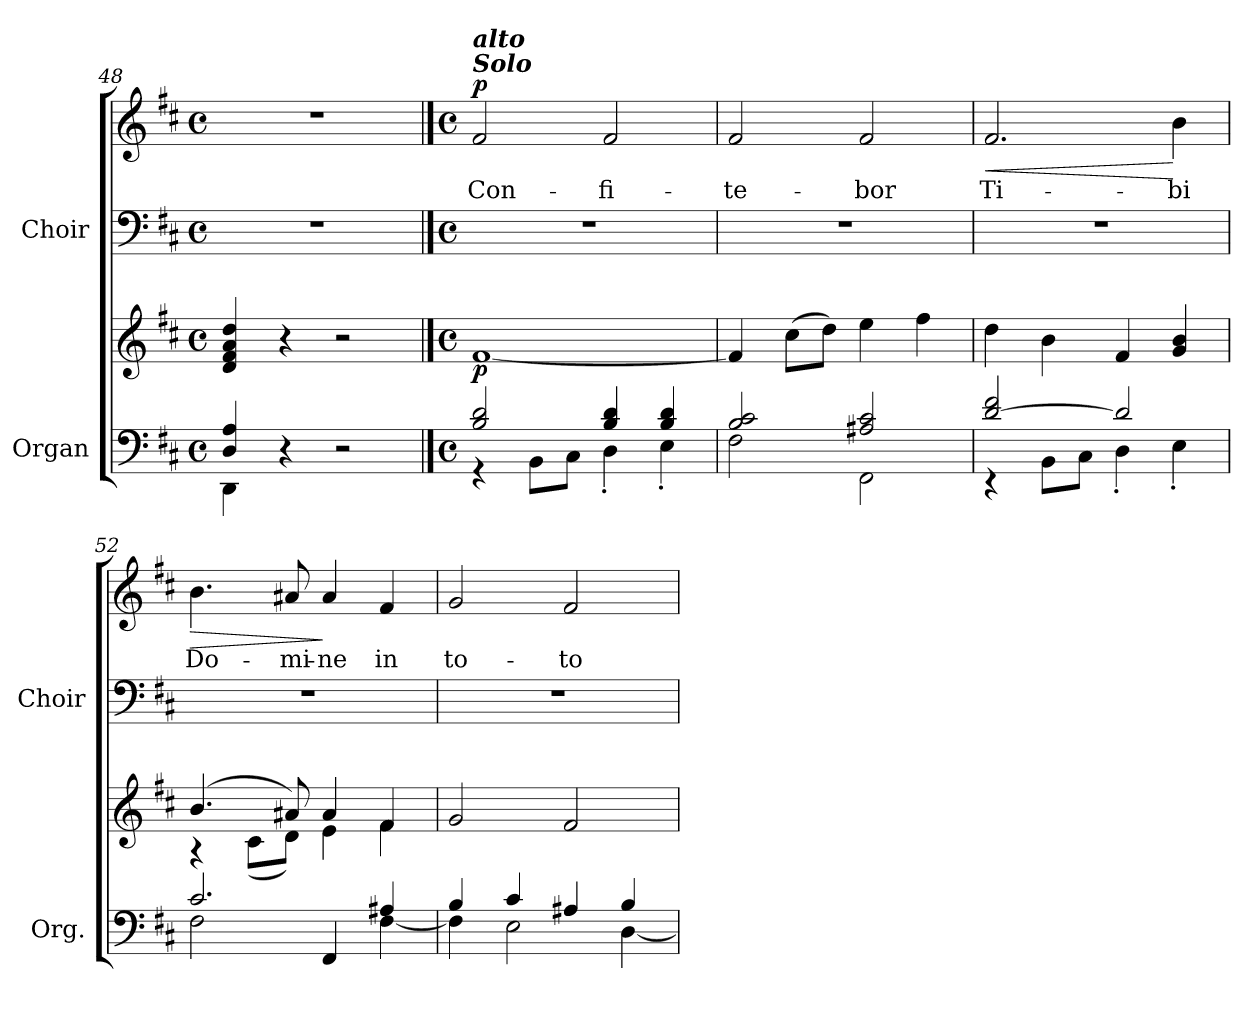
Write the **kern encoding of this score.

**kern	**kern	**dynam	**kern	**kern	**text	**dynam
*part2	*part2	*part2	*part1	*part1	*part1	*part1
*staff4	*staff3	*staff3/4	*staff2	*staff1	*staff1	*staff1/2
*I"Organ	*	*	*I"Choir	*	*	*
*I'Org.	*	*	*I'Choir	*	*	*
*clefF4	*clefG2	*	*clefF4	*clefG2	*	*
*k[f#c#]	*k[f#c#]	*	*k[f#c#]	*k[f#c#]	*	*
*D:	*D:	*	*D:	*D:	*	*
*M4/4	*M4/4	*	*M4/4	*M4/4	*	*
*met(c)	*met(c)	*	*met(c)	*met(c)	*	*
=48	=48	=48	=48	=48	=48	=48
*^	*	*	*	*	*	*
4Di/ 4Ai	4DDi\	4di/ 4f#i 4ai 4ddi	.	1r	1r	.	.
4r	2.ryy	4r	.	.	.	.	.
2r	.	2r	.	.	.	.	.
!!LO:LB:g=z
==49	==49	==49	==49	==49	==49	==49	==49
*M4/4	*	*M4/4	*	*M4/4	*M4/4	*	*
*met(c)	*	*met(c)	*	*met(c)	*met(c)	*	*
*	*	*	*	*	*MM120	*	*
!	!	!	!	!	!LO:TX:a:Bi:t=Solo	!	!
!	!	!	!	!	!LO:TX:Bi:t=alto	!	!
!	!	!	!	!	!	!LO:LY:b:color=#000000	!
2Bi/ 2di	4r	[1f#i	p	1r	2f#i/	Con-	p
.	8BBi\L	.	.	.	.	.	.
.	8C#i\J	.	.	.	.	.	.
!	!	!	!	!	!	!LO:LY:b:color=#000000	!
4Bi/ 4di	4D'i\	.	.	.	2f#i/	-fi-	.
4Bi/ 4di	4E'i\	.	.	.	.	.	.
=50	=50	=50	=50	=50	=50	=50	=50
!	!	!	!	!	!	!LO:LY:b:color=#000000	!
2Bi/ 2c#i	2F#i\	4f#i/]	.	1r	2f#i/	-te-	.
.	.	(8cc#i\L	.	.	.	.	.
.	.	8ddi\J)	.	.	.	.	.
!	!	!	!	!	!	!LO:LY:b:color=#000000	!
2A#Xi/ 2c#i	2FF#i\	4eei\	.	.	2f#i/	-bor	.
.	.	4ff#i\	.	.	.	.	.
=51	=51	=51	=51	=51	=51	=51	=51
!	!	!	!	!	!	!LO:LY:b:color=#000000	!LO:HP:b
[2di/ 2f#i	4r	4ddi\	.	1r	2.f#i/	Ti-	<
.	8BBi\L	4bi\	.	.	.	.	.
.	8C#i\J	.	.	.	.	.	.
2di/]	4D'i\	4f#i/	.	.	.	.	.
!	!	!	!	!	!	!LO:LY:b:color=#000000	!
.	4E'i\	4gi/ 4bi	.	.	4bi\	-bi	[
=52	=52	=52	=52	=52	=52	=52	=52
*	*	*^	*	*	*	*	*
!	!	!	!	!	!	!	!LO:LY:b:color=#000000	!LO:HP:b
2.c#i/	2F#i\	(4.bi/	4r	.	1r	4.bi\	Do-	>
.	.	.	(8c#i\L	.	.	.	.	.
!	!	!	!	!	!	!	!LO:LY:b:color=#000000	!
.	.	8a#Xi/)	8di\J)	.	.	8a#Xi/	-mi-	.
!	!	!	!	!	!	!	!LO:LY:b:color=#000000	!
.	4FF#i/	4a#i/	4ei\	.	.	4a#i/	-ne	]
!	!	!	!	!	!	!	!LO:LY:b:color=#000000	!
4A#Xi/	[4F#i\	4f#i/	4f#i\	.	.	4f#i/	in	.
*	*	*v	*v	*	*	*	*	*
=53	=53	=53	=53	=53	=53	=53	=53
*	*	*^	*	*	*	*	*
!	!	!	!	!	!	!	!LO:LY:b:color=#000000	!
*	*	*v	*v	*	*	*	*	*
4Bi/	4F#i\]	2gi/	.	1r	2gi/	to-	.
4c#i/	2Ei\	.	.	.	.	.	.
!	!	!	!	!	!	!LO:LY:b:color=#000000	!
4A#Xi/	.	2f#i/	.	.	2f#i/	-to	.
4Bi/	[4Di\	.	.	.	.	.	.
*v	*v	*	*	*	*	*	*
=	=	=	=	=	=	=
*-	*-	*-	*-	*-	*-	*-
